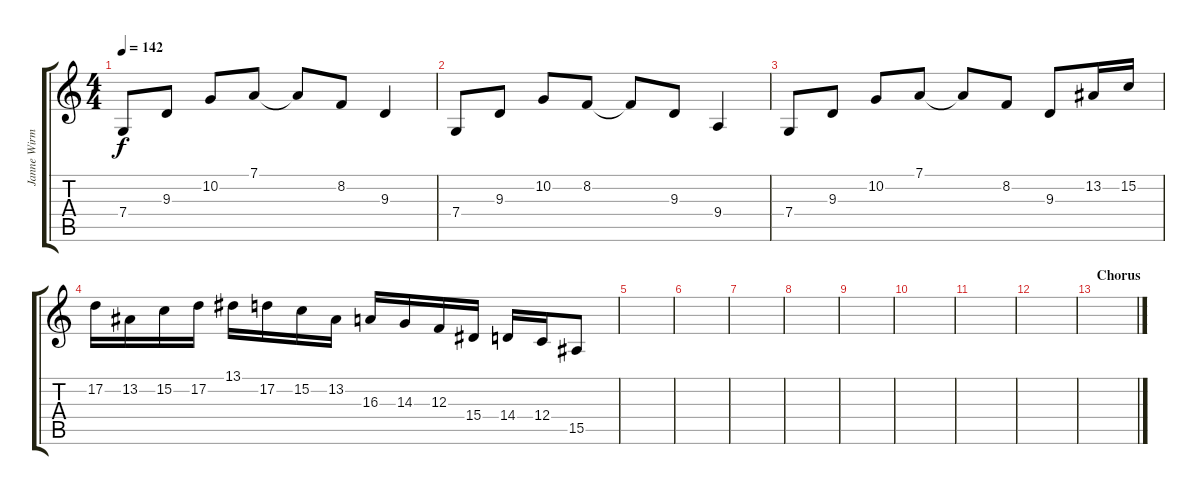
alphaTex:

\track ("Janne Wirman (verse)" "Janne Wirm") {instrument tremolostrings}
\staff {score tabs}
\tuning (D4 A3 F3 C3 G2 D2) {hide}
\ts (4 4)
\tempo 142
\clef g2
\ks c
7.4.8{dy f} 9.3.8 10.2.8 7.1.8 7.1{t}.8 8.2.8 9.3.4 |
7.4.8 9.3.8 10.2.8 8.2.8 8.2{t}.8 9.3.8 9.4.4 |
7.4.8 9.3.8 10.2.8 7.1.8 7.1{t}.8 8.2.8 9.3.8 13.2.16 15.2.16 |
17.2.16 13.2.16 15.2.16 17.2.16 13.1.16 17.2.16 15.2.16 13.2.16 16.3.16 14.3.16 12.3.16 15.4.16 14.4.16 12.4.16 15.5.8 |
|
|
|
|
|
|
|
|
\section ("" "Chorus")
